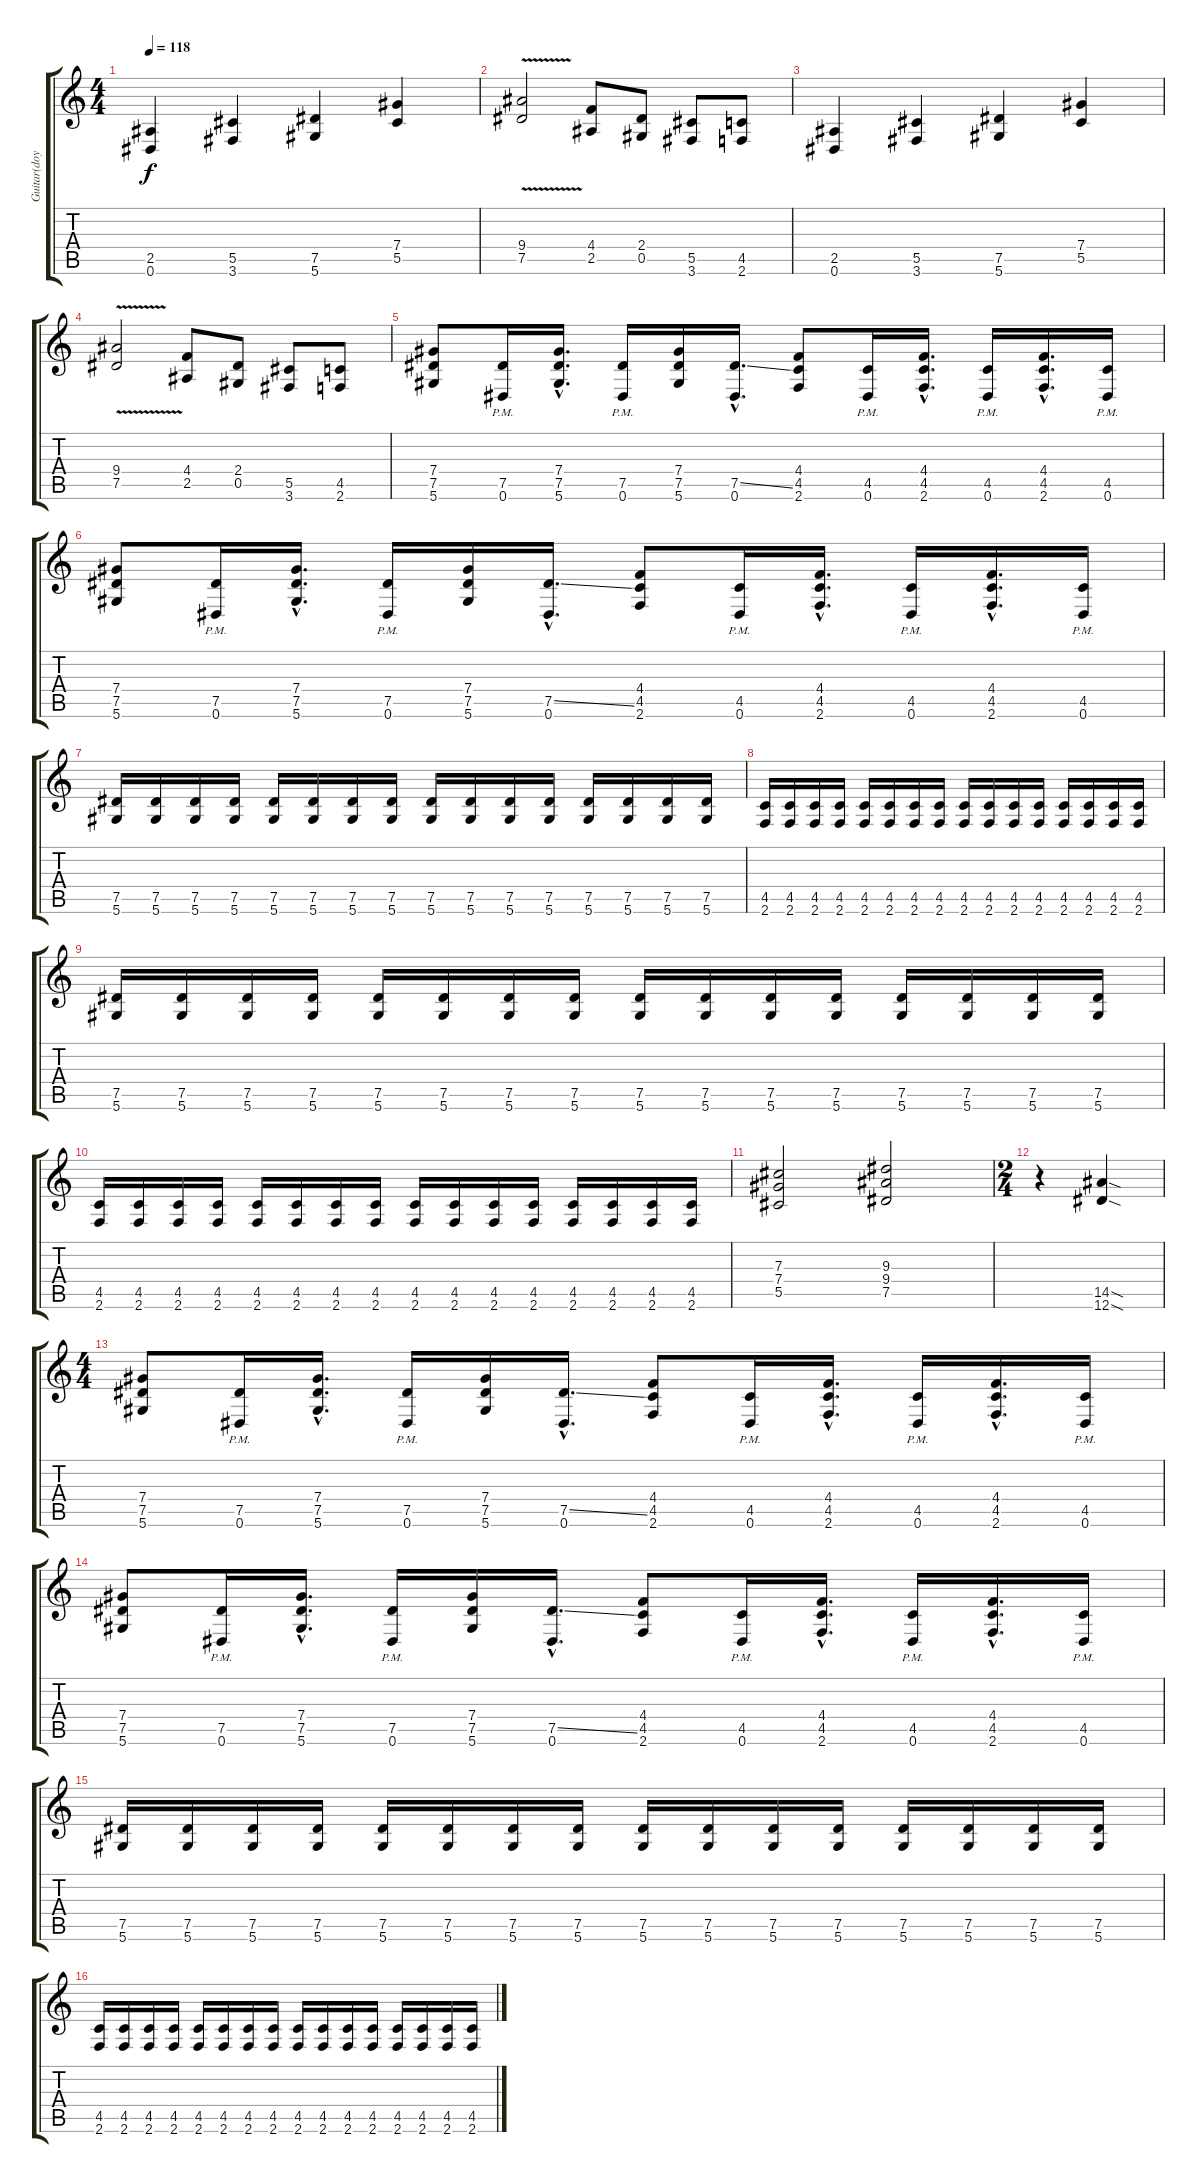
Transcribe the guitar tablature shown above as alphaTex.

\track ("Guitar(doyle)" "Guitar(doy") {instrument distortionguitar}
\staff {score tabs}
\tuning (Eb4 Bb3 Gb3 Db3 Ab2 Eb2) {hide}
\ts (4 4)
\tempo 118
\clef g2
\ks c
(2.5 0.6).4{dy f instrument distortionguitar} (5.5 3.6).4 (7.5 5.6).4 (7.4 5.5).4 |
(9.4{v} 7.5{v}).2 (4.4 2.5).8 (2.4 0.5).8 (5.5 3.6).8 (4.5 2.6).8 |
(2.5 0.6).4 (5.5 3.6).4 (7.5 5.6).4 (7.4 5.5).4 |
(9.4{v} 7.5{v}).2 (4.4 2.5).8 (2.4 0.5).8 (5.5 3.6).8 (4.5 2.6).8 |
(7.4 7.5 5.6).8 (7.5{pm} 0.6{pm}).16 (7.4{hac} 7.5{hac} 5.6{hac}).16{d} (7.5{pm} 0.6{pm}).16 (7.4 7.5 5.6).16 (7.5{ss hac} 0.6{hac}).16{d} (4.4 4.5 2.6).8 (4.5{pm} 0.6{pm}).16 (4.4{hac} 4.5{hac} 2.6{hac}).16{d} (4.5{pm} 0.6{pm}).16 (4.4{hac} 4.5{hac} 2.6{hac}).16{d} (4.5{pm} 0.6{pm}).16 |
(7.4 7.5 5.6).8 (7.5{pm} 0.6{pm}).16 (7.4{hac} 7.5{hac} 5.6{hac}).16{d} (7.5{pm} 0.6{pm}).16 (7.4 7.5 5.6).16 (7.5{ss hac} 0.6{hac}).16{d} (4.4 4.5 2.6).8 (4.5{pm} 0.6{pm}).16 (4.4{hac} 4.5{hac} 2.6{hac}).16{d} (4.5{pm} 0.6{pm}).16 (4.4{hac} 4.5{hac} 2.6{hac}).16{d} (4.5{pm} 0.6{pm}).16 |
(7.5 5.6).16 (7.5 5.6).16 (7.5 5.6).16 (7.5 5.6).16 (7.5 5.6).16 (7.5 5.6).16 (7.5 5.6).16 (7.5 5.6).16 (7.5 5.6).16 (7.5 5.6).16 (7.5 5.6).16 (7.5 5.6).16 (7.5 5.6).16 (7.5 5.6).16 (7.5 5.6).16 (7.5 5.6).16 |
(4.5 2.6).16 (4.5 2.6).16 (4.5 2.6).16 (4.5 2.6).16 (4.5 2.6).16 (4.5 2.6).16 (4.5 2.6).16 (4.5 2.6).16 (4.5 2.6).16 (4.5 2.6).16 (4.5 2.6).16 (4.5 2.6).16 (4.5 2.6).16 (4.5 2.6).16 (4.5 2.6).16 (4.5 2.6).16 |
(7.5 5.6).16 (7.5 5.6).16 (7.5 5.6).16 (7.5 5.6).16 (7.5 5.6).16 (7.5 5.6).16 (7.5 5.6).16 (7.5 5.6).16 (7.5 5.6).16 (7.5 5.6).16 (7.5 5.6).16 (7.5 5.6).16 (7.5 5.6).16 (7.5 5.6).16 (7.5 5.6).16 (7.5 5.6).16 |
(4.5 2.6).16 (4.5 2.6).16 (4.5 2.6).16 (4.5 2.6).16 (4.5 2.6).16 (4.5 2.6).16 (4.5 2.6).16 (4.5 2.6).16 (4.5 2.6).16 (4.5 2.6).16 (4.5 2.6).16 (4.5 2.6).16 (4.5 2.6).16 (4.5 2.6).16 (4.5 2.6).16 (4.5 2.6).16 |
(7.3 7.4 5.5).2 (9.3 9.4 7.5).2 |
\ts (2 4)
r.4 (14.5{sod} 12.6{sod}).4 |
\ts (4 4)
(7.4 7.5 5.6).8 (7.5{pm} 0.6{pm}).16 (7.4{hac} 7.5{hac} 5.6{hac}).16{d} (7.5{pm} 0.6{pm}).16 (7.4 7.5 5.6).16 (7.5{ss hac} 0.6{hac}).16{d} (4.4 4.5 2.6).8 (4.5{pm} 0.6{pm}).16 (4.4{hac} 4.5{hac} 2.6{hac}).16{d} (4.5{pm} 0.6{pm}).16 (4.4{hac} 4.5{hac} 2.6{hac}).16{d} (4.5{pm} 0.6{pm}).16 |
(7.4 7.5 5.6).8 (7.5{pm} 0.6{pm}).16 (7.4{hac} 7.5{hac} 5.6{hac}).16{d} (7.5{pm} 0.6{pm}).16 (7.4 7.5 5.6).16 (7.5{ss hac} 0.6{hac}).16{d} (4.4 4.5 2.6).8 (4.5{pm} 0.6{pm}).16 (4.4{hac} 4.5{hac} 2.6{hac}).16{d} (4.5{pm} 0.6{pm}).16 (4.4{hac} 4.5{hac} 2.6{hac}).16{d} (4.5{pm} 0.6{pm}).16 |
(7.5 5.6).16 (7.5 5.6).16 (7.5 5.6).16 (7.5 5.6).16 (7.5 5.6).16 (7.5 5.6).16 (7.5 5.6).16 (7.5 5.6).16 (7.5 5.6).16 (7.5 5.6).16 (7.5 5.6).16 (7.5 5.6).16 (7.5 5.6).16 (7.5 5.6).16 (7.5 5.6).16 (7.5 5.6).16 |
(4.5 2.6).16 (4.5 2.6).16 (4.5 2.6).16 (4.5 2.6).16 (4.5 2.6).16 (4.5 2.6).16 (4.5 2.6).16 (4.5 2.6).16 (4.5 2.6).16 (4.5 2.6).16 (4.5 2.6).16 (4.5 2.6).16 (4.5 2.6).16 (4.5 2.6).16 (4.5 2.6).16 (4.5 2.6).16
